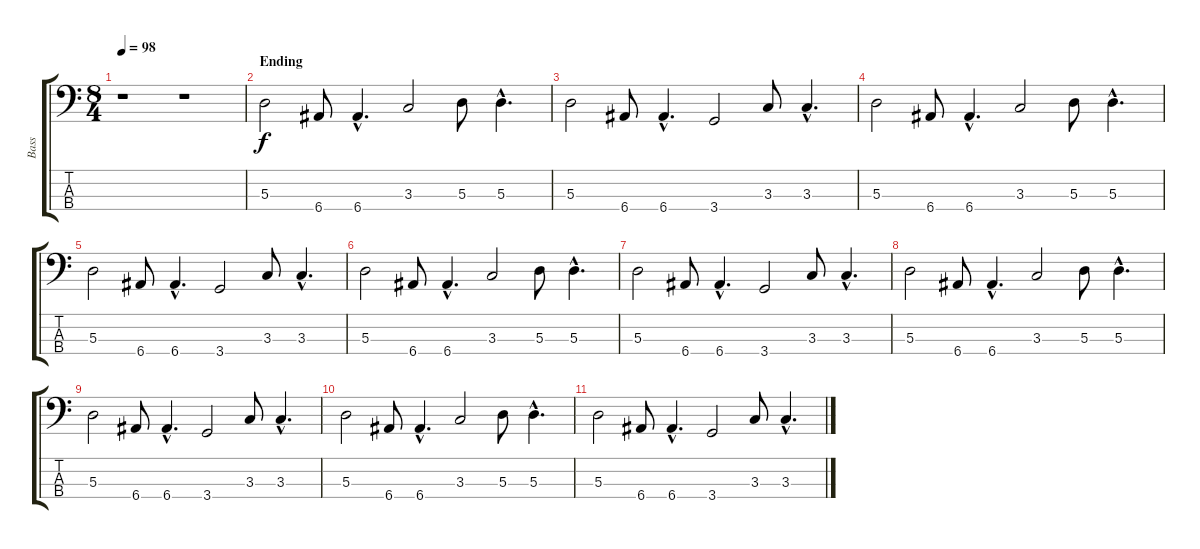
\track ("Bass" "Bass") {instrument electricbasspick}
\staff {score tabs}
\tuning (G2 D2 A1 E1) {hide}
\ts (8 4)
\tempo 98
\clef f4
\ks c
r.1{dy f} r.1 |
\section ("" "Ending")
5.3.2 6.4.8 6.4{hac}.4{d} 3.3.2 5.3.8 5.3{hac}.4{d} |
5.3.2 6.4.8 6.4{hac}.4{d} 3.4.2 3.3.8 3.3{hac}.4{d} |
5.3.2 6.4.8 6.4{hac}.4{d} 3.3.2 5.3.8 5.3{hac}.4{d} |
5.3.2 6.4.8 6.4{hac}.4{d} 3.4.2 3.3.8 3.3{hac}.4{d} |
5.3.2{volume 11} 6.4.8 6.4{hac}.4{d} 3.3.2 5.3.8 5.3{hac}.4{d} |
5.3.2{volume 9} 6.4.8 6.4{hac}.4{d} 3.4.2 3.3.8 3.3{hac}.4{d} |
5.3.2{volume 7} 6.4.8 6.4{hac}.4{d} 3.3.2 5.3.8 5.3{hac}.4{d} |
5.3.2{volume 5} 6.4.8 6.4{hac}.4{d} 3.4.2 3.3.8 3.3{hac}.4{d} |
5.3.2{volume 3} 6.4.8 6.4{hac}.4{d} 3.3.2 5.3.8 5.3{hac}.4{d} |
5.3.2{volume 1} 6.4.8 6.4{hac}.4{d} 3.4.2 3.3.8 3.3{hac}.4{d}
